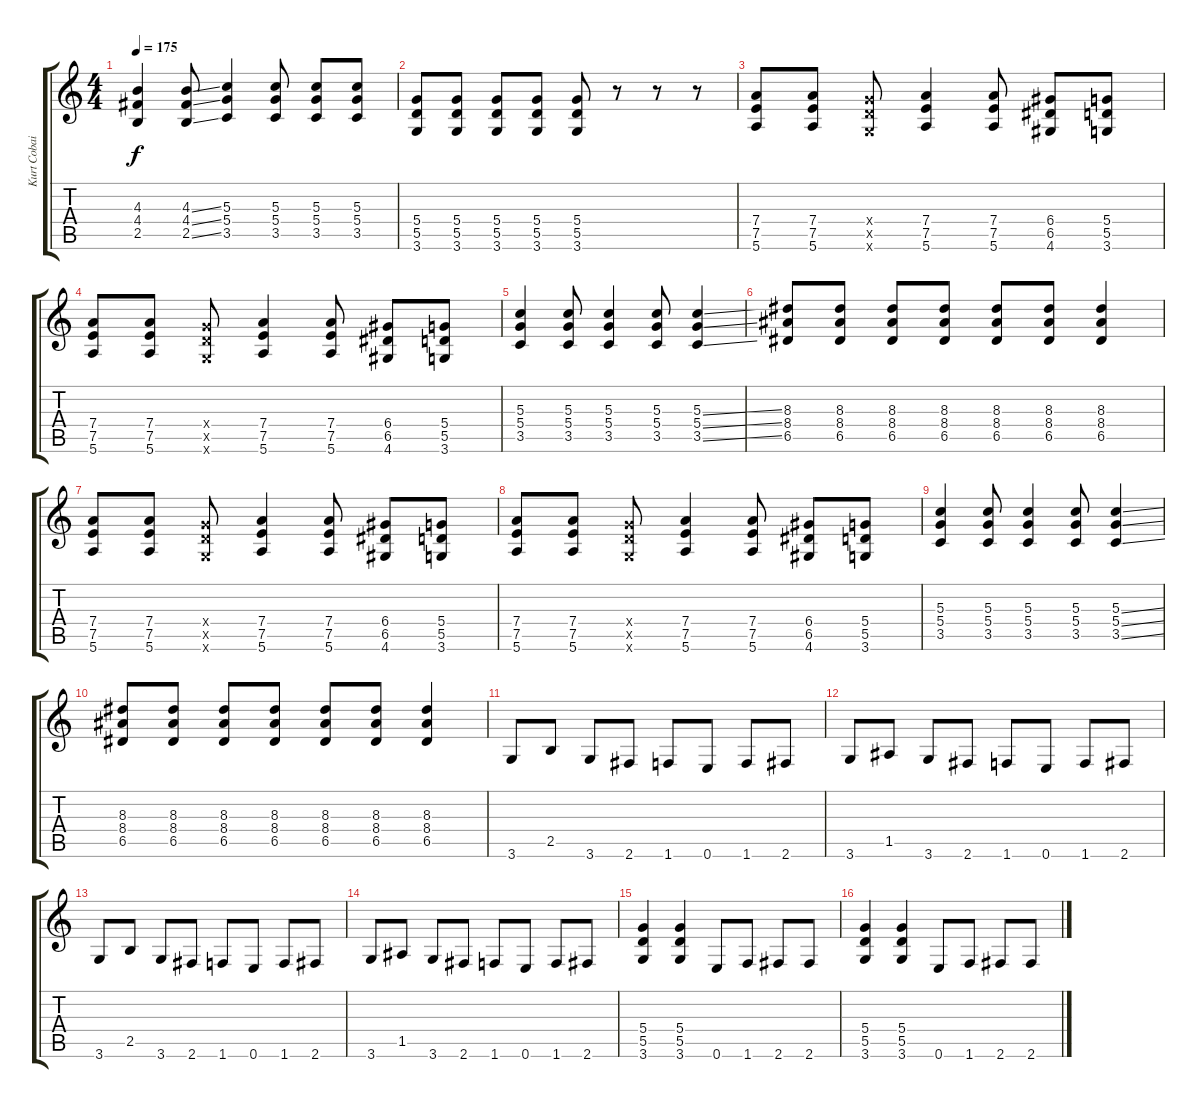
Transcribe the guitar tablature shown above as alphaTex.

\track ("Kurt Cobain" "Kurt Cobai") {instrument distortionguitar}
\staff {score tabs}
\tuning (E4 B3 G3 D3 A2 E2) {hide}
\ts (4 4)
\tempo 175
\clef g2
\ks c
(4.3 4.4 2.5).4{dy f} (4.3{ss} 4.4{ss} 2.5{ss}).8 (5.3 5.4 3.5).4 (5.3 5.4 3.5).8 (5.3 5.4 3.5).8 (5.3 5.4 3.5).8 |
(5.4 5.5 3.6).8 (5.4 5.5 3.6).8 (5.4 5.5 3.6).8 (5.4 5.5 3.6).8 (5.4 5.5 3.6).8 r.8 r.8 r.8 |
(7.4 7.5 5.6).8 (7.4 7.5 5.6).8 (5.4{x} 5.5{x} 3.6{x}).8 (7.4 7.5 5.6).4 (7.4 7.5 5.6).8 (6.4 6.5 4.6).8 (5.4 5.5 3.6).8 |
(7.4 7.5 5.6).8 (7.4 7.5 5.6).8 (5.4{x} 5.5{x} 3.6{x}).8 (7.4 7.5 5.6).4 (7.4 7.5 5.6).8 (6.4 6.5 4.6).8 (5.4 5.5 3.6).8 |
(5.3 5.4 3.5).4 (5.3 5.4 3.5).8 (5.3 5.4 3.5).4 (5.3 5.4 3.5).8 (5.3{ss} 5.4{ss} 3.5{ss}).4 |
(8.3 8.4 6.5).8 (8.3 8.4 6.5).8 (8.3 8.4 6.5).8 (8.3 8.4 6.5).8 (8.3 8.4 6.5).8 (8.3 8.4 6.5).8 (8.3 8.4 6.5).4 |
(7.4 7.5 5.6).8 (7.4 7.5 5.6).8 (5.4{x} 5.5{x} 3.6{x}).8 (7.4 7.5 5.6).4 (7.4 7.5 5.6).8 (6.4 6.5 4.6).8 (5.4 5.5 3.6).8 |
(7.4 7.5 5.6).8 (7.4 7.5 5.6).8 (5.4{x} 5.5{x} 3.6{x}).8 (7.4 7.5 5.6).4 (7.4 7.5 5.6).8 (6.4 6.5 4.6).8 (5.4 5.5 3.6).8 |
(5.3 5.4 3.5).4 (5.3 5.4 3.5).8 (5.3 5.4 3.5).4 (5.3 5.4 3.5).8 (5.3{ss} 5.4{ss} 3.5{ss}).4 |
(8.3 8.4 6.5).8 (8.3 8.4 6.5).8 (8.3 8.4 6.5).8 (8.3 8.4 6.5).8 (8.3 8.4 6.5).8 (8.3 8.4 6.5).8 (8.3 8.4 6.5).4 |
3.6.8 2.5.8 3.6.8 2.6.8 1.6.8 0.6.8 1.6.8 2.6.8 |
3.6.8 1.5.8 3.6.8 2.6.8 1.6.8 0.6.8 1.6.8 2.6.8 |
3.6.8 2.5.8 3.6.8 2.6.8 1.6.8 0.6.8 1.6.8 2.6.8 |
3.6.8 1.5.8 3.6.8 2.6.8 1.6.8 0.6.8 1.6.8 2.6.8 |
(5.4 5.5 3.6).4 (5.4 5.5 3.6).4 0.6.8 1.6.8 2.6.8 2.6.8 |
(5.4 5.5 3.6).4 (5.4 5.5 3.6).4 0.6.8 1.6.8 2.6.8 2.6.8
